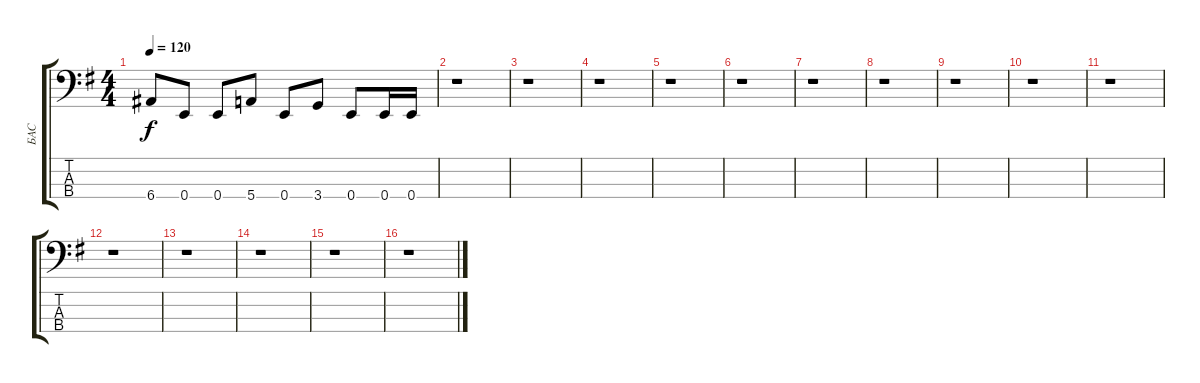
\track ("БАС" "БАС") {instrument electricbasspick}
\staff {score tabs}
\tuning (G2 D2 A1 E1) {hide}
\ts (4 4)
\tempo 120
\clef f4
\ks g
6.4.8{dy f} 0.4.8 0.4.8 5.4.8 0.4.8 3.4.8 0.4.8 0.4.16 0.4.16 |
r.1 |
r.1 |
r.1 |
r.1 |
r.1 |
r.1 |
r.1 |
r.1 |
r.1 |
r.1 |
r.1 |
r.1 |
r.1 |
r.1 |
r.1
